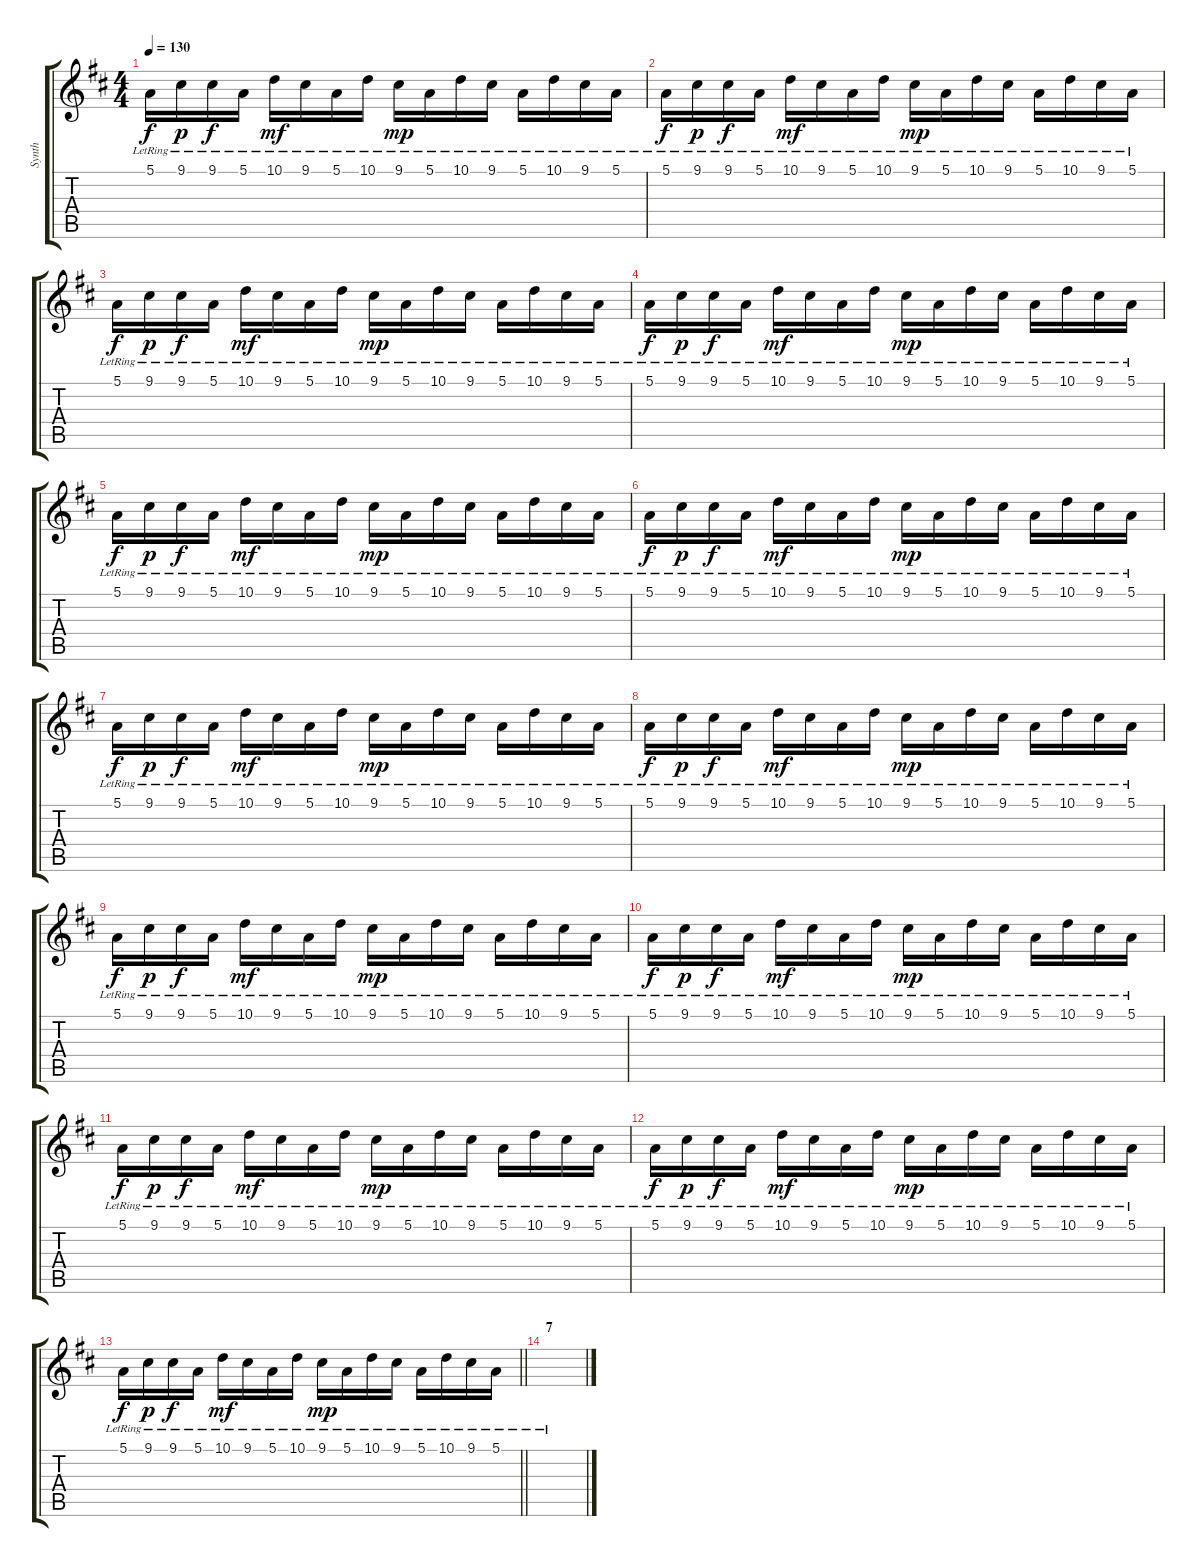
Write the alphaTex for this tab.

\track ("Synth" "Synth") {instrument electricpiano1}
\staff {score tabs}
\tuning (E4 B3 G3 D3 A2 E2) {hide}
\ts (4 4)
\tempo 130
\clef g2
\ks d
5.1{lr}.16{dy f} 9.1{lr}.16{dy p} 9.1{lr}.16{dy f} 5.1{lr}.16 10.1{lr}.16{dy mf} 9.1{lr}.16 5.1{lr}.16 10.1{lr}.16 9.1{lr}.16{dy mp} 5.1{lr}.16 10.1{lr}.16 9.1{lr}.16 5.1{lr}.16 10.1{lr}.16 9.1{lr}.16 5.1{lr}.16 |
5.1{lr}.16{dy f} 9.1{lr}.16{dy p} 9.1{lr}.16{dy f} 5.1{lr}.16 10.1{lr}.16{dy mf} 9.1{lr}.16 5.1{lr}.16 10.1{lr}.16 9.1{lr}.16{dy mp} 5.1{lr}.16 10.1{lr}.16 9.1{lr}.16 5.1{lr}.16 10.1{lr}.16 9.1{lr}.16 5.1{lr}.16 |
5.1{lr}.16{dy f} 9.1{lr}.16{dy p} 9.1{lr}.16{dy f} 5.1{lr}.16 10.1{lr}.16{dy mf} 9.1{lr}.16 5.1{lr}.16 10.1{lr}.16 9.1{lr}.16{dy mp} 5.1{lr}.16 10.1{lr}.16 9.1{lr}.16 5.1{lr}.16 10.1{lr}.16 9.1{lr}.16 5.1{lr}.16 |
5.1{lr}.16{dy f} 9.1{lr}.16{dy p} 9.1{lr}.16{dy f} 5.1{lr}.16 10.1{lr}.16{dy mf} 9.1{lr}.16 5.1{lr}.16 10.1{lr}.16 9.1{lr}.16{dy mp} 5.1{lr}.16 10.1{lr}.16 9.1{lr}.16 5.1{lr}.16 10.1{lr}.16 9.1{lr}.16 5.1{lr}.16 |
5.1{lr}.16{dy f} 9.1{lr}.16{dy p} 9.1{lr}.16{dy f} 5.1{lr}.16 10.1{lr}.16{dy mf} 9.1{lr}.16 5.1{lr}.16 10.1{lr}.16 9.1{lr}.16{dy mp} 5.1{lr}.16 10.1{lr}.16 9.1{lr}.16 5.1{lr}.16 10.1{lr}.16 9.1{lr}.16 5.1{lr}.16 |
5.1{lr}.16{dy f} 9.1{lr}.16{dy p} 9.1{lr}.16{dy f} 5.1{lr}.16 10.1{lr}.16{dy mf} 9.1{lr}.16 5.1{lr}.16 10.1{lr}.16 9.1{lr}.16{dy mp} 5.1{lr}.16 10.1{lr}.16 9.1{lr}.16 5.1{lr}.16 10.1{lr}.16 9.1{lr}.16 5.1{lr}.16 |
5.1{lr}.16{dy f} 9.1{lr}.16{dy p} 9.1{lr}.16{dy f} 5.1{lr}.16 10.1{lr}.16{dy mf} 9.1{lr}.16 5.1{lr}.16 10.1{lr}.16 9.1{lr}.16{dy mp} 5.1{lr}.16 10.1{lr}.16 9.1{lr}.16 5.1{lr}.16 10.1{lr}.16 9.1{lr}.16 5.1{lr}.16 |
5.1{lr}.16{dy f} 9.1{lr}.16{dy p} 9.1{lr}.16{dy f} 5.1{lr}.16 10.1{lr}.16{dy mf} 9.1{lr}.16 5.1{lr}.16 10.1{lr}.16 9.1{lr}.16{dy mp} 5.1{lr}.16 10.1{lr}.16 9.1{lr}.16 5.1{lr}.16 10.1{lr}.16 9.1{lr}.16 5.1{lr}.16 |
5.1{lr}.16{dy f} 9.1{lr}.16{dy p} 9.1{lr}.16{dy f} 5.1{lr}.16 10.1{lr}.16{dy mf} 9.1{lr}.16 5.1{lr}.16 10.1{lr}.16 9.1{lr}.16{dy mp} 5.1{lr}.16 10.1{lr}.16 9.1{lr}.16 5.1{lr}.16 10.1{lr}.16 9.1{lr}.16 5.1{lr}.16 |
5.1{lr}.16{dy f} 9.1{lr}.16{dy p} 9.1{lr}.16{dy f} 5.1{lr}.16 10.1{lr}.16{dy mf} 9.1{lr}.16 5.1{lr}.16 10.1{lr}.16 9.1{lr}.16{dy mp} 5.1{lr}.16 10.1{lr}.16 9.1{lr}.16 5.1{lr}.16 10.1{lr}.16 9.1{lr}.16 5.1{lr}.16 |
5.1{lr}.16{dy f} 9.1{lr}.16{dy p} 9.1{lr}.16{dy f} 5.1{lr}.16 10.1{lr}.16{dy mf} 9.1{lr}.16 5.1{lr}.16 10.1{lr}.16 9.1{lr}.16{dy mp} 5.1{lr}.16 10.1{lr}.16 9.1{lr}.16 5.1{lr}.16 10.1{lr}.16 9.1{lr}.16 5.1{lr}.16 |
5.1{lr}.16{dy f} 9.1{lr}.16{dy p} 9.1{lr}.16{dy f} 5.1{lr}.16 10.1{lr}.16{dy mf} 9.1{lr}.16 5.1{lr}.16 10.1{lr}.16 9.1{lr}.16{dy mp} 5.1{lr}.16 10.1{lr}.16 9.1{lr}.16 5.1{lr}.16 10.1{lr}.16 9.1{lr}.16 5.1{lr}.16 |
\barLineRight lightlight
5.1{lr}.16{dy f} 9.1{lr}.16{dy p} 9.1{lr}.16{dy f} 5.1{lr}.16 10.1{lr}.16{dy mf} 9.1{lr}.16 5.1{lr}.16 10.1{lr}.16 9.1{lr}.16{dy mp} 5.1{lr}.16 10.1{lr}.16 9.1{lr}.16 5.1{lr}.16 10.1{lr}.16 9.1{lr}.16 5.1{lr}.16 |
\section ("" "7")
